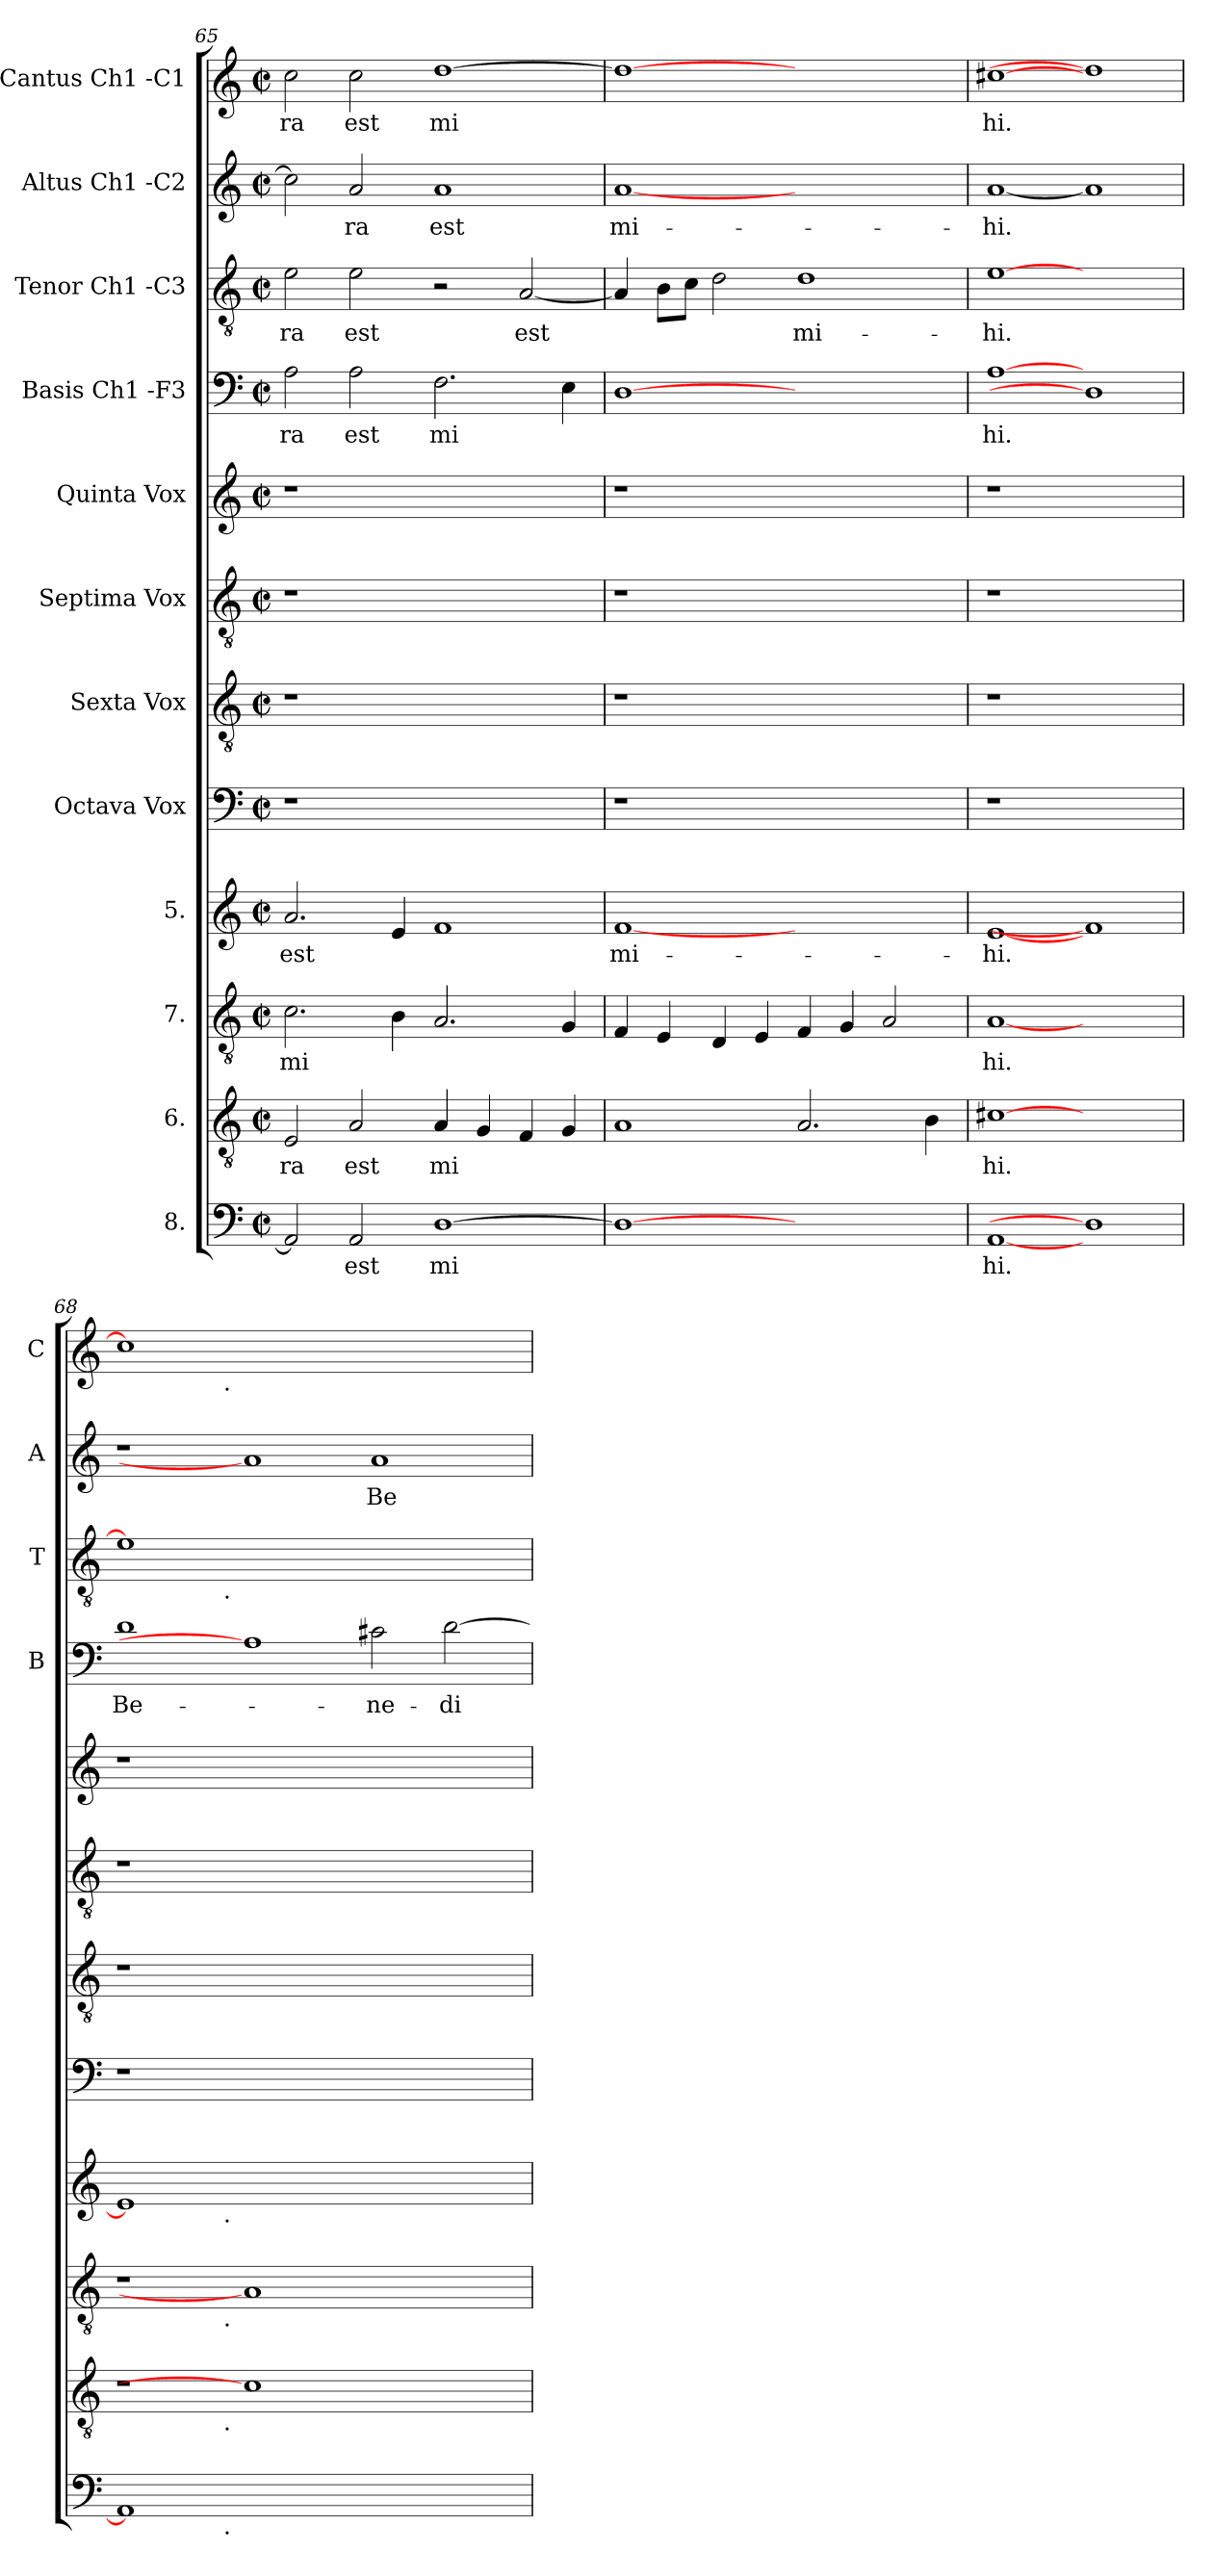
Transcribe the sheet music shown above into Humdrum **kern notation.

**kern	**text	**kern	**text	**kern	**text	**kern	**text	**kern	**kern	**kern	**kern	**kern	**text	**kern	**text	**kern	**text	**kern	**text
*part12	*part12	*part11	*part11	*part10	*part10	*part9	*part9	*part8	*part7	*part6	*part5	*part4	*part4	*part3	*part3	*part2	*part2	*part1	*part1
*staff12	*staff12	*staff11	*staff11	*staff10	*staff10	*staff9	*staff9	*staff8	*staff7	*staff6	*staff5	*staff4	*staff4	*staff3	*staff3	*staff2	*staff2	*staff1	*staff1
*I"8.	*	*I"6.	*	*I"7.	*	*I"5.	*	*I"Octava  Vox	*I"Sexta  Vox	*I"Septima  Vox	*I"Quinta  Vox	*I"Basis  Ch1 -F3	*	*I"Tenor  Ch1 -C3	*	*I"Altus  Ch1 -C2	*	*I"Cantus  Ch1 -C1	*
*	*	*	*	*	*	*	*	*	*	*	*	*I'B	*	*I'T	*	*I'A	*	*I'C	*
*clefF4	*	*clefGv2	*	*clefGv2	*	*clefG2	*	*clefF4	*clefGv2	*clefGv2	*clefG2	*clefF4	*	*clefGv2	*	*clefG2	*	*clefG2	*
*k[]	*	*k[]	*	*k[]	*	*k[]	*	*k[]	*k[]	*k[]	*k[]	*k[]	*	*k[]	*	*k[]	*	*k[]	*
*C:	*	*C:	*	*C:	*	*C:	*	*C:	*C:	*C:	*C:	*C:	*	*C:	*	*C:	*	*C:	*
*M2/2	*	*M2/2	*	*M2/2	*	*M2/2	*	*M2/2	*M2/2	*M2/2	*M2/2	*M2/2	*	*M2/2	*	*M2/2	*	*M2/2	*
*met(c|)	*	*met(c|)	*	*met(c|)	*	*met(c|)	*	*met(c|)	*met(c|)	*met(c|)	*met(c|)	*met(c|)	*	*met(c|)	*	*met(c|)	*	*met(c|)	*
=65	=65	=65	=65	=65	=65	=65	=65	=65	=65	=65	=65	=65	=65	=65	=65	=65	=65	=65	=65
!	!LO:LY:b:cj	!	!LO:LY:b:cj	!	!LO:LY:b:cj	!	!LO:LY:b:cj	!	!	!	!	!	!LO:LY:b:cj	!	!LO:LY:b:cj	!	!LO:LY:b:cj	!	!LO:LY:b:cj
2AA/]	.	2E/	-ra	2.c\	mi-	2.a/	est	1r	1r	1r	1r	2A\	-ra	2e\	-ra	2cc\]	--	2cc\	-ra
!	!LO:LY:b:cj	!	!LO:LY:b:cj	!	!	!	!	!	!	!	!	!	!LO:LY:b:cj	!	!LO:LY:b:cj	!	!LO:LY:b:cj	!	!LO:LY:b:cj
2AA/	est	2A/	est	.	.	.	.	.	.	.	.	2A\	est	2e\	est	2a/	-ra	2cc\	est
!	!	!	!	!	!LO:LY:b:cj	!	!LO:LY:b:cj	!	!	!	!	!	!	!	!	!	!	!	!
.	.	.	.	4B\	--	4e/	.	.	.	.	.	.	.	.	.	.	.	.	.
!	!LO:LY:b:cj	!	!LO:LY:b:cj	!	!LO:LY:b:cj	!	!LO:LY:b:cj	!	!	!	!	!	!LO:LY:b:cj	!	!	!	!LO:LY:b:cj	!	!LO:LY:b:cj
[>1D	mi-	4A/	mi-	2.A/	--	1f	.	1ryy	1ryy	1ryy	1ryy	2.F\	mi-	2r	.	1a	est	[>1dd	mi-
!	!	!	!LO:LY:b:cj	!	!	!	!	!	!	!	!	!	!	!	!	!	!	!	!
.	.	4G/	--	.	.	.	.	.	.	.	.	.	.	.	.	.	.	.	.
!	!	!	!LO:LY:b:cj	!	!	!	!	!	!	!	!	!	!	!	!LO:LY:b:cj	!	!	!	!
.	.	4F/	--	.	.	.	.	.	.	.	.	.	.	[<2A/	est	.	.	.	.
!	!	!	!LO:LY:b:cj	!	!LO:LY:b:cj	!	!	!	!	!	!	!	!LO:LY:b:cj	!	!	!	!	!	!
.	.	4G/	--	4G/	--	.	.	.	.	.	.	4E\	--	.	.	.	.	.	.
=66	=66	=66	=66	=66	=66	=66	=66	=66	=66	=66	=66	=66	=66	=66	=66	=66	=66	=66	=66
!	!LO:LY:b:cj	!	!LO:LY:b:cj	!	!LO:LY:b:cj	!	!LO:LY:b:cj	!	!	!	!	!	!LO:LY:b:cj	!	!LO:LY:b:cj	!	!LO:LY:b:cj	!	!LO:LY:b:cj
1D_	--	1A	--	4F/	--	[1f	mi-	1r	1r	1r	1r	[1D	--	4A/]	.	[1a	mi-	1dd_	--
!	!	!	!	!	!LO:LY:b:cj	!	!	!	!	!	!	!	!	!	!LO:LY:b:cj	!	!	!	!
.	.	.	.	4E/	--	.	.	.	.	.	.	.	.	8B\L	.	.	.	.	.
!	!	!	!	!	!	!	!	!	!	!	!	!	!	!	!LO:LY:b:cj	!	!	!	!
.	.	.	.	.	.	.	.	.	.	.	.	.	.	8c\J	.	.	.	.	.
!	!	!	!	!	!LO:LY:b:cj	!	!	!	!	!	!	!	!	!	!LO:LY:b:cj	!	!	!	!
.	.	.	.	4D/	--	.	.	.	.	.	.	.	.	2d\	.	.	.	.	.
!	!	!	!	!	!LO:LY:b:cj	!	!	!	!	!	!	!	!	!	!	!	!	!	!
.	.	.	.	4E/	--	.	.	.	.	.	.	.	.	.	.	.	.	.	.
!	!	!	!LO:LY:b:cj	!	!LO:LY:b:cj	!	!	!	!	!	!	!	!	!	!LO:LY:b:cj	!	!	!	!
1ryy	.	2.A/	--	4F/	--	1ryy	.	1ryy	1ryy	1ryy	1ryy	1ryy	.	1d	mi-	1ryy	.	1ryy	.
!	!	!	!	!	!LO:LY:b:cj	!	!	!	!	!	!	!	!	!	!	!	!	!	!
.	.	.	.	4G/	--	.	.	.	.	.	.	.	.	.	.	.	.	.	.
!	!	!	!	!	!LO:LY:b:cj	!	!	!	!	!	!	!	!	!	!	!	!	!	!
.	.	.	.	2A/	--	.	.	.	.	.	.	.	.	.	.	.	.	.	.
!	!	!	!LO:LY:b:cj	!	!	!	!	!	!	!	!	!	!	!	!	!	!	!	!
.	.	4B\	--	.	.	.	.	.	.	.	.	.	.	.	.	.	.	.	.
=67	=67	=67	=67	=67	=67	=67	=67	=67	=67	=67	=67	=67	=67	=67	=67	=67	=67	=67	=67
!	!LO:LY:b:cj	!	!LO:LY:b:cj	!	!LO:LY:b:cj	!	!LO:LY:b:cj	!	!	!	!	!	!LO:LY:b:cj	!	!LO:LY:b:cj	!	!LO:LY:b:cj	!	!LO:LY:b:cj
[1AA	-hi.	[1c#X	-hi.	[1A	-hi.	[1e	-hi.	1r	1r	1r	1r	[1A	-hi.	[1e	-hi.	[1a	-hi.	[1cc#X	-hi.
1D]	.	1ryy	.	1ryy	.	1f]	.	1ryy	1ryy	1ryy	1ryy	1D]	.	1ryy	.	1a]	.	1dd]	.
!!LO:PB:g=z
=68	=68	=68	=68	=68	=68	=68	=68	=68	=68	=68	=68	=68	=68	=68	=68	=68	=68	=68	=68
!	!	!	!	!	!	!	!	!	!	!	!	!	!LO:LY:b:cj	!	!	!	!	!	!
*^	*	*^	*	*^	*	*^	*	*	*	*	*	*	*	*^	*	*	*	*^	*
1AA]	2...ryy	.	1r	2...ryy	.	1r	2...ryy	.	1e]	2...ryy	.	1r	1r	1r	1r	1d	Be-	1e]	2...ryy	.	1r	.	1cc#]	2...ryy	.
!	!	!	!	!	!	!	!	!	!	!	!	!	!	!	!	!	!	!	!	!	!	!	!	!LO:TX:b:t=.	!
!	!	!	!	!	!	!	!	!	!	!	!	!	!	!	!	!	!	!	!LO:TX:b:t=.	!	!	!	!	!	!
!	!	!	!	!	!	!	!	!	!	!LO:TX:b:t=.	!	!	!	!	!	!	!	!	!	!	!	!	!	!	!
!	!	!	!	!	!	!	!LO:TX:b:t=.	!	!	!	!	!	!	!	!	!	!	!	!	!	!	!	!	!	!
!	!	!	!	!LO:TX:b:t=.	!	!	!	!	!	!	!	!	!	!	!	!	!	!	!	!	!	!	!	!	!
!	!LO:TX:b:t=.	!	!	!	!	!	!	!	!	!	!	!	!	!	!	!	!	!	!	!	!	!	!	!	!
.	1ryy	.	.	1ryy	.	.	1ryy	.	.	1ryy	.	.	.	.	.	.	.	.	1ryy	.	.	.	.	1ryy	.
0ryy	.	.	1c#]	.	.	1A]	.	.	0ryy	.	.	0ryy	0ryy	0ryy	0ryy	1A]	.	0ryy	.	.	1a]	.	0ryy	.	.
.	1ryy	.	.	1ryy	.	.	1ryy	.	.	1ryy	.	.	.	.	.	.	.	.	1ryy	.	.	.	.	1ryy	.
!	!	!	!	!	!	!	!	!	!	!	!	!	!	!	!	!	!LO:LY:b:cj	!	!	!	!	!LO:LY:b:cj	!	!	!
.	.	.	1ryy	.	.	1ryy	.	.	.	.	.	.	.	.	.	2c#X\	-ne-	.	.	.	1a	Be-	.	.	.
!	!	!	!	!	!	!	!	!	!	!	!	!	!	!	!	!	!LO:LY:b:cj	!	!	!	!	!	!	!	!
.	.	.	.	.	.	.	.	.	.	.	.	.	.	.	.	[>2d\	-di-	.	.	.	.	.	.	.	.
.	16ryy	.	.	16ryy	.	.	16ryy	.	.	16ryy	.	.	.	.	.	.	.	.	16ryy	.	.	.	.	16ryy	.
*v	*v	*	*	*	*	*v	*v	*	*v	*v	*	*	*	*	*	*	*	*v	*v	*	*	*	*v	*v	*
*	*	*v	*v	*	*	*	*	*	*	*	*	*	*	*	*	*	*	*	*	*
=	=	=	=	=	=	=	=	=	=	=	=	=	=	=	=	=	=	=	=
*-	*-	*-	*-	*-	*-	*-	*-	*-	*-	*-	*-	*-	*-	*-	*-	*-	*-	*-	*-
